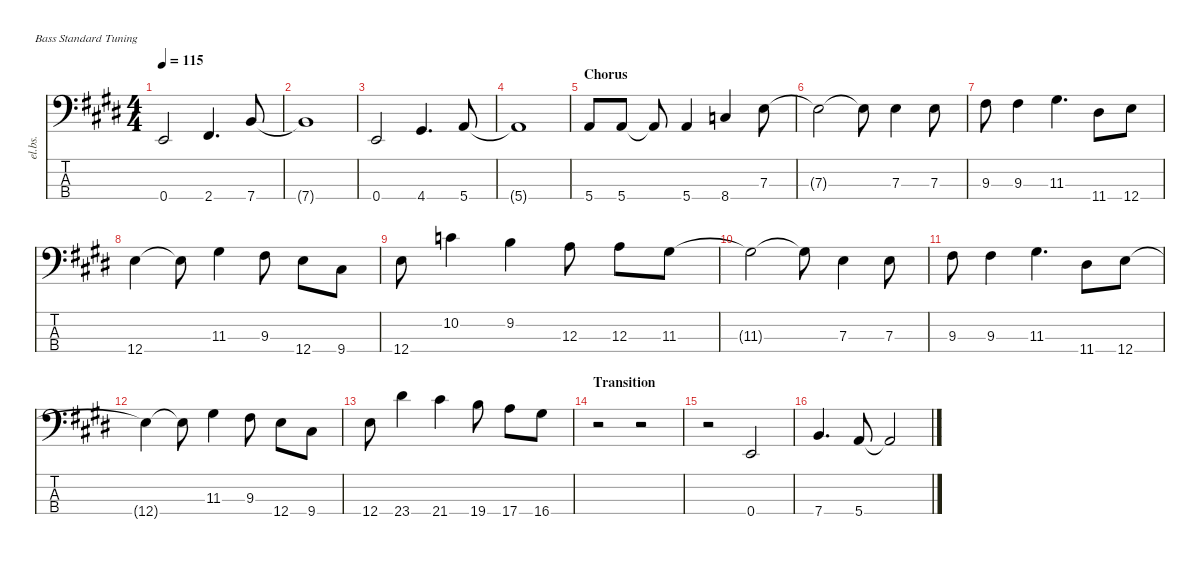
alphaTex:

\defaultSystemsLayout 4
\hideDynamics
\bracketExtendMode nobrackets
\otherSystemsTrackNameOrientation horizontal
\track ("Electric Bass" "el.bs.") {instrument electricbassfinger}
\staff {score tabs}
\tuning (G2 D2 A1 E1)
\ts (4 4)
\tempo 115
\clef f4
\ks e
0.4{acc forcenatural}.2{dy mf beam Up} 2.4{acc #}.4{d beam Up} 7.4{acc forcenatural}.8{beam Up} |
7.4{t acc forcenatural}.1{beam Up} |
0.4{acc forcenatural}.2{beam Up} 4.4{acc #}.4{d beam Up} 5.4{acc forcenatural}.8{beam Up} |
5.4{t acc forcenatural}.1{beam Up} |
\section ("" "Chorus")
5.4{acc forcenatural}.8{beam Up} 5.4{acc forcenatural}.8{beam Up} 5.4{t acc forcenatural}.8{beam Up} 5.4{acc forcenatural}.4{beam Up} 8.4{acc forcenatural}.4{beam Up} 7.3{acc forcenatural}.8{beam Down} |
7.3{t acc forcenatural}.2{beam Down} 7.3{t acc forcenatural}.8{beam Down} 7.3{acc forcenatural}.4{beam Down} 7.3{acc forcenatural}.8{beam Down} |
9.3{acc #}.8{beam Down} 9.3{acc #}.4{beam Down} 11.3{acc #}.4{d beam Down} 11.4{acc #}.8{beam Down} 12.4{acc forcenatural}.8{beam Down} |
12.4{acc forcenatural}.4{beam Down} 12.4{t acc forcenatural}.8{beam Down} 11.3{acc #}.4{beam Down} 9.3{acc #}.8{beam Down} 12.4{acc forcenatural}.8{beam Down} 9.4{acc #}.8{beam Down} |
12.4{acc forcenatural}.8{beam Down} 10.2{acc forcenatural}.4{beam Down} 9.2{acc forcenatural}.4{beam Down} 12.3{acc forcenatural}.8{beam Down} 12.3{acc forcenatural}.8{beam Down} 11.3{acc #}.8{beam Down} |
11.3{t acc #}.2{beam Down} 11.3{t acc #}.8{beam Down} 7.3{acc forcenatural}.4{beam Down} 7.3{acc forcenatural}.8{beam Down} |
9.3{acc #}.8{beam Down} 9.3{acc #}.4{beam Down} 11.3{acc #}.4{d beam Down} 11.4{acc #}.8{beam Down} 12.4{acc forcenatural}.8{beam Down} |
12.4{t acc forcenatural}.4{beam Down} 12.4{t acc forcenatural}.8{beam Down} 11.3{acc #}.4{beam Down} 9.3{acc #}.8{beam Down} 12.4{acc forcenatural}.8{beam Down} 9.4{acc #}.8{beam Down} |
12.4{acc forcenatural}.8{beam Down} 23.4{acc #}.4{beam Down} 21.4{acc #}.4{beam Down} 19.4{acc forcenatural}.8{beam Down} 17.4{acc forcenatural}.8{beam Down} 16.4{acc #}.8{beam Down} |
\section ("" "Transition")
r.2{beam Down} r.2{beam Down} |
r.2{beam Down} 0.4{acc forcenatural}.2{beam Up} |
7.4{acc forcenatural}.4{d beam Up} 5.4{acc forcenatural}.8{beam Up} 5.4{t acc forcenatural}.2{beam Up}
